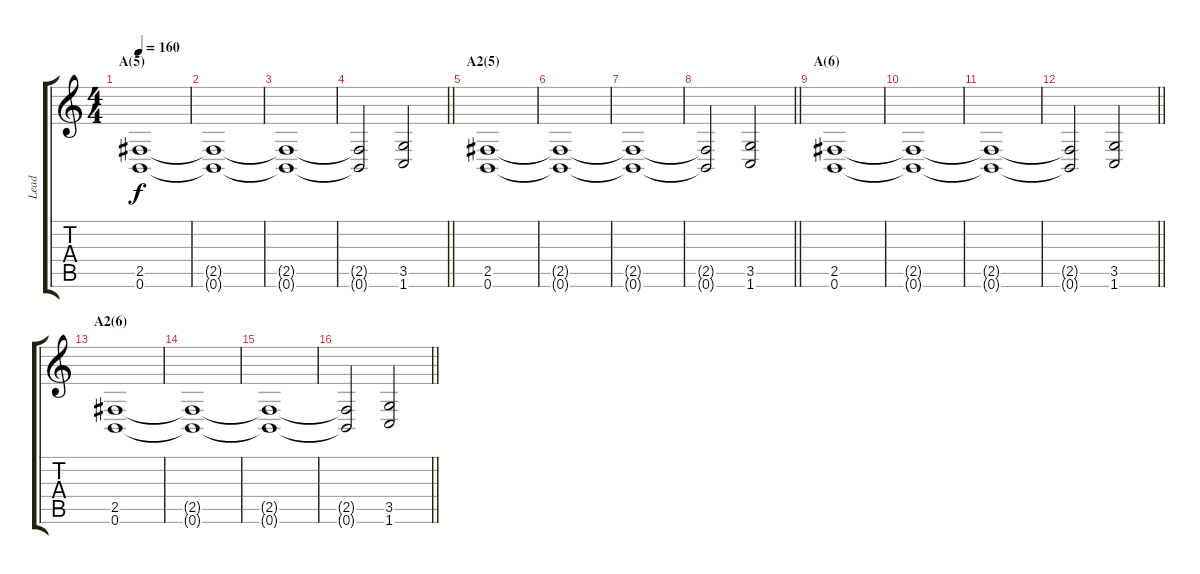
\track ("Lead" "Lead") {instrument distortionguitar}
\staff {score tabs}
\tuning (B3 Gb3 D3 A2 E2 B1) {hide}
\ts (4 4)
\section ("" "A(5)")
\tempo 160
\clef g2
\ks c
(2.5 0.6).1{dy f} |
(2.5{t} 0.6{t}).1 |
(2.5{t} 0.6{t}).1 |
\barLineRight lightlight
(2.5{t} 0.6{t}).2 (3.5 1.6).2 |
\section ("" "A2(5)")
(2.5 0.6).1 |
(2.5{t} 0.6{t}).1 |
(2.5{t} 0.6{t}).1 |
\barLineRight lightlight
(2.5{t} 0.6{t}).2 (3.5 1.6).2 |
\section ("" "A(6)")
(2.5 0.6).1 |
(2.5{t} 0.6{t}).1 |
(2.5{t} 0.6{t}).1 |
\barLineRight lightlight
(2.5{t} 0.6{t}).2 (3.5 1.6).2 |
\section ("" "A2(6)")
(2.5 0.6).1 |
(2.5{t} 0.6{t}).1 |
(2.5{t} 0.6{t}).1 |
\barLineRight lightlight
(2.5{t} 0.6{t}).2 (3.5 1.6).2
